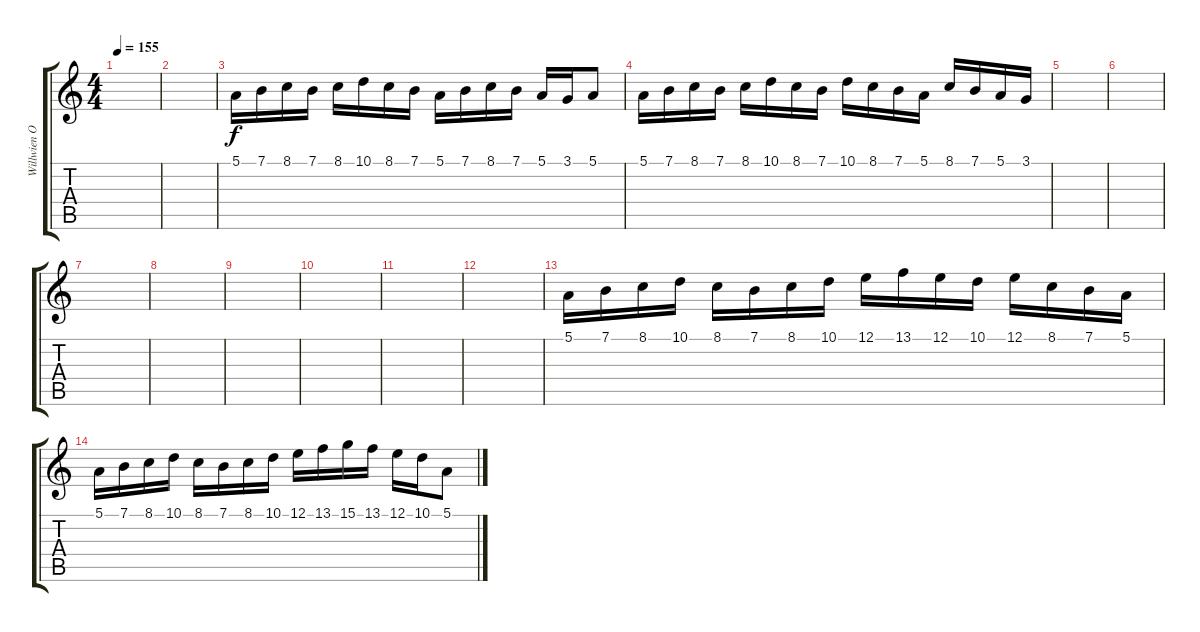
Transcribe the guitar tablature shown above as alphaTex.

\track ("Willwien Orfeus (Rain)" "Willwien O") {instrument fx1rain}
\staff {score tabs}
\tuning (E4 B3 G3 D3 A2 E2) {hide}
\ts (4 4)
\tempo 155
\clef g2
\ks c
|
|
5.1.16 7.1.16 8.1.16 7.1.16 8.1.16 10.1.16 8.1.16 7.1.16 5.1.16 7.1.16 8.1.16 7.1.16 5.1.16 3.1.16 5.1.8 |
5.1.16 7.1.16 8.1.16 7.1.16 8.1.16 10.1.16 8.1.16 7.1.16 10.1.16 8.1.16 7.1.16 5.1.16 8.1.16 7.1.16 5.1.16 3.1.16 |
|
|
|
|
|
|
|
|
5.1.16 7.1.16 8.1.16 10.1.16 8.1.16 7.1.16 8.1.16 10.1.16 12.1.16 13.1.16 12.1.16 10.1.16 12.1.16 8.1.16 7.1.16 5.1.16 |
5.1.16 7.1.16 8.1.16 10.1.16 8.1.16 7.1.16 8.1.16 10.1.16 12.1.16 13.1.16 15.1.16 13.1.16 12.1.16 10.1.16 5.1.8
